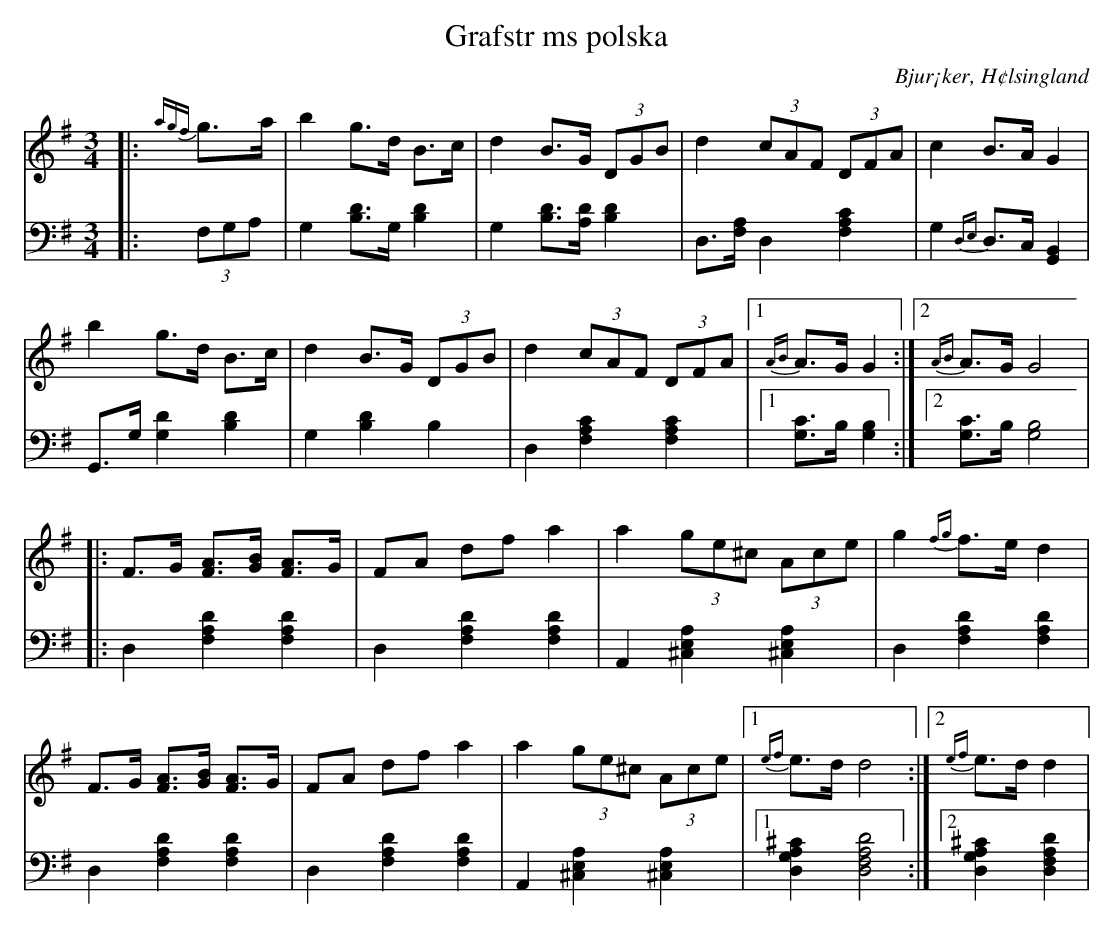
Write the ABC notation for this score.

X:1
T: Grafstr ms polska
O: Bjur¡ker, H¢lsingland
M: 3/4
L: 1/8
K: G
V:1
V:2
V: 1
|:{agf}g>a|b2 g>d B>c|d2 B>G (3DGB|d2 (3cAF (3DFA|c2 B>A G2|
b2 g>d B>c|d2 B>G (3DGB|d2 (3cAF (3DFA|1 {AB}A>G G2:|2 {AB}A>G G4|
|:F>G [FA]>[GB] [FA]>G |FA df a2 |a2 (3ge^c (3Ace |g2 {fg}f>e d2 |
F>G [FA]>[GB] [FA]>G |FA df a2 |a2 (3ge^c (3Ace |1 {ef}e>d d4:|2 {ef}e>d d2|
V:2 clef=bass
|:(3F,G,A, | G,2 [B,D]>G, [B,2D2]|G,2 [B,D]>[A,D] [B,2D2]|D,>[F,A,] D,2 [F,2A,2C2]| G,2 {D,E,}D,>C, [G,,2B,,2]|
G,,>G, [G,2D2] [B,2D2]|G,2 [B,2D2] B,2|D,2 [F,2A,2C2] [F,2A,2C2]|1 [G,C]>B, [G,2B,2]:|2 [G,C]>B, [G,4B,4]|
|:D,2 [F,2A,2D2] [F,2A,2D2]|D,2 [F,2A,2D2] [F,2A,2D2]| A,,2 [^C,2E,2A,2] [^C,2E,2A,2]|D,2 [F,2A,2D2] [F,2A,2D2] |
D,2 [F,2A,2D2] [F,2A,2D2] | D,2 [F,2A,2D2] [F,2A,2D2] | A,,2 [^C,2E,2A,2] [^C,2E,2A,2]|1 [D,2G,2A,2^C2] [D,4F,4A,4D4]:|2 [D,2G,2A,2^C2] [D,2F,2A,2D2]|
